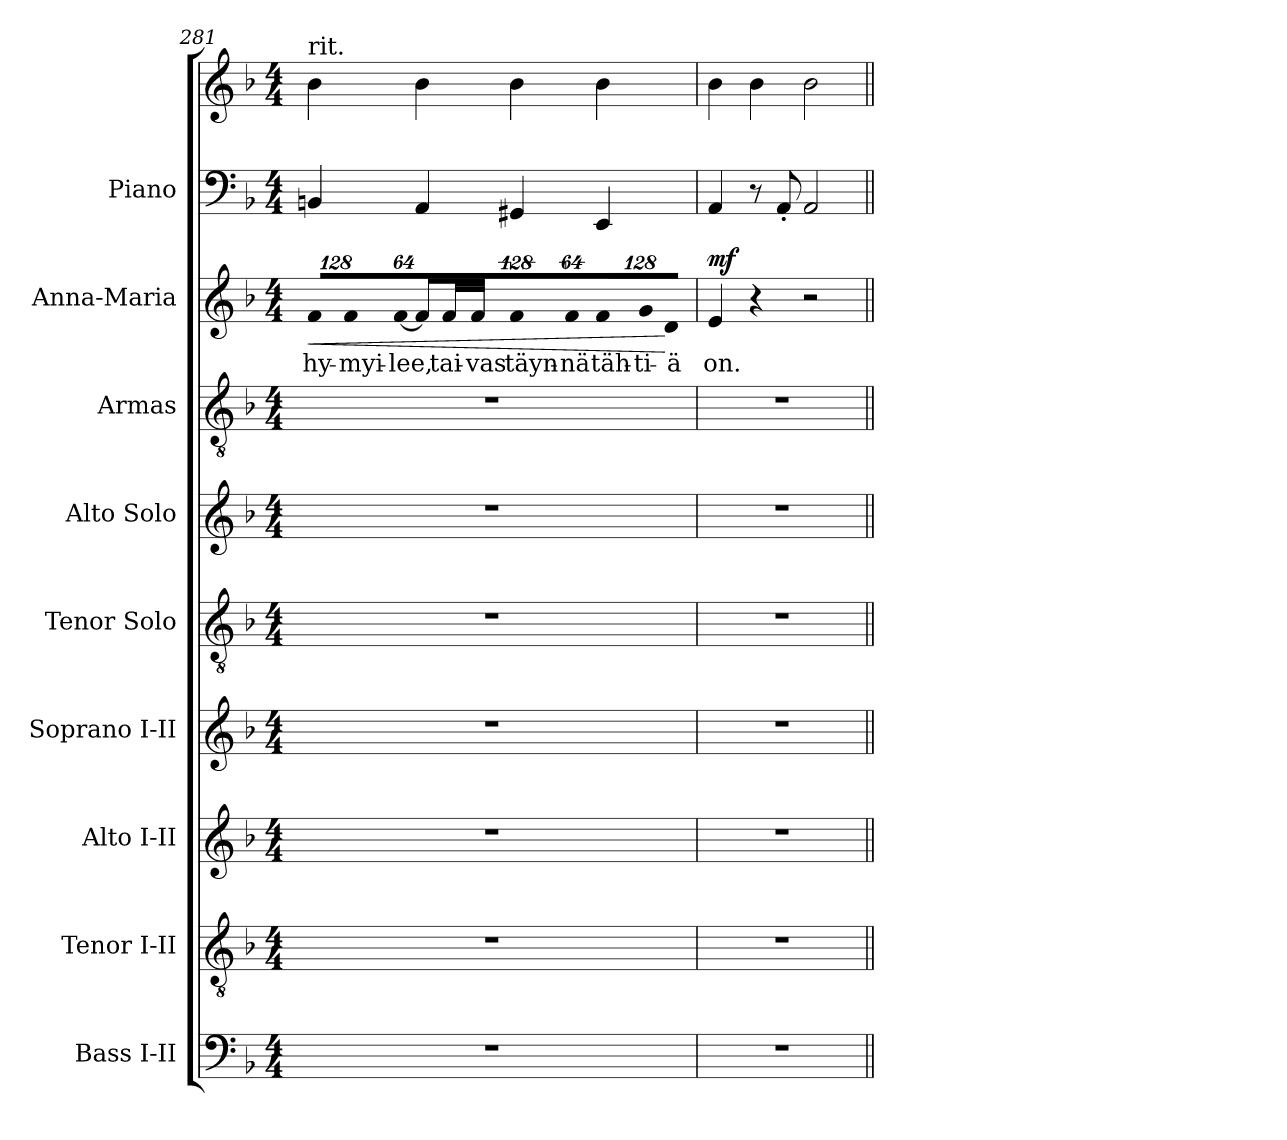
**kern	**kern	**kern	**kern	**kern	**kern	**kern	**kern	**text	**dynam	**kern	**kern
*part9	*part8	*part7	*part6	*part5	*part4	*part3	*part2	*part2	*part2	*part1	*part1
*staff10	*staff9	*staff8	*staff7	*staff6	*staff5	*staff4	*staff3	*staff3	*staff3	*staff2	*staff1
*I"Bass I-II	*I"Tenor I-II	*I"Alto I-II	*I"Soprano I-II	*I"Tenor Solo	*I"Alto Solo	*I"Armas	*I"Anna-Maria	*	*	*I"Piano	*
*I'B.	*I'T.	*I'A.	*I'S.	*I'T. Solo	*I'A. Solo	*I'Armas	*I'A-M	*	*	*I'Pno.	*
*clefF4	*clefGv2	*clefG2	*clefG2	*clefGv2	*clefG2	*clefGv2	*clefG2	*	*	*clefF4	*clefG2
*	*ITrd7c12	*	*	*ITrd7c12	*	*ITrd7c12	*	*	*	*	*
*k[b-]	*k[b-]	*k[b-]	*k[b-]	*k[b-]	*k[b-]	*k[b-]	*k[b-]	*	*	*k[b-]	*k[b-]
*F:	*F:	*F:	*F:	*F:	*F:	*F:	*F:	*	*	*F:	*F:
*M4/4	*M4/4	*M4/4	*M4/4	*M4/4	*M4/4	*M4/4	*M4/4	*	*	*M4/4	*M4/4
*	*	*	*	*	*	*	*Xbrackettup	*	*	*	*
=281	=281	=281	=281	=281	=281	=281	=281	=281	=281	=281	=281
!	!	!	!	!	!	!	!LO:N:vis=8	!	!	!	!
!	!	!	!	!	!	!	!	!	!	!	!LO:TX:t=rit.
!	!	!	!	!	!	!	!	!LO:LY:b:color=#000000	!LO:HP:b	!	!
1r	1r	1r	1r	1r	1r	1r	1024%85fi/L	hy-	<	4BBni/	4b-i
!	!	!	!	!	!	!	!LO:N:vis=8	!	!	!	!
!	!	!	!	!	!	!	!	!LO:LY:b:color=#000000	!	!	!
.	.	.	.	.	.	.	1024%85fi/	-myi-	.	.	.
!	!	!	!	!	!	!	!LO:N:vis=8	!	!	!	!
!	!	!	!	!	!	!	!	!LO:LY:b:color=#000000	!	!	!
.	.	.	.	.	.	.	[<512%43fi/J	-lee,	.	.	.
.	.	.	.	.	.	.	8fi/L]	.	.	4AAi/	4b-i
!	!	!	!	!	!	!	!	!LO:LY:b:color=#000000	!	!	!
.	.	.	.	.	.	.	16fi/L	tai-	.	.	.
!	!	!	!	!	!	!	!	!LO:LY:b:color=#000000	!	!	!
.	.	.	.	.	.	.	16fi/JJ	-vas	.	.	.
*	*	*	*	*	*	*	*brackettup	*	*	*	*
!	!	!	!	!	!	!	!LO:N:vis=4	!	!	!	!
!	!	!	!	!	!	!	!	!LO:LY:b:color=#000000	!	!	!
.	.	.	.	.	.	.	512%85fi/	täyn-	.	4GG#Xi/	4b-i
!	!	!	!	!	!	!	!LO:N:vis=8	!	!	!	!
!	!	!	!	!	!	!	!	!LO:LY:b:color=#000000	!	!	!
.	.	.	.	.	.	.	512%43fi/	-nä	.	.	.
*	*	*	*	*	*	*	*Xbrackettup	*	*	*	*
!	!	!	!	!	!	!	!LO:N:vis=8	!	!	!	!
!	!	!	!	!	!	!	!	!LO:LY:b:color=#000000	!	!	!
.	.	.	.	.	.	.	1024%85fi/L	täh-	.	4EEi/	4b-i
!	!	!	!	!	!	!	!LO:N:vis=8	!	!	!	!
!	!	!	!	!	!	!	!	!LO:LY:b:color=#000000	!	!	!
.	.	.	.	.	.	.	1024%85gi/	-ti-	.	.	.
!	!	!	!	!	!	!	!LO:N:vis=8	!	!	!	!
!	!	!	!	!	!	!	!	!LO:LY:b:color=#000000	!	!	!
.	.	.	.	.	.	.	512%43di/J	-ä	[	.	.
=282	=282	=282	=282	=282	=282	=282	=282	=282	=282	=282	=282
!	!	!	!	!	!	!	!	!LO:LY:b:color=#000000	!	!	!
1r	1r	1r	1r	1r	1r	1r	4ei/	on.	mf	4AAi/	4b-i
.	.	.	.	.	.	.	4r	.	.	8r	4b-i
.	.	.	.	.	.	.	.	.	.	8AA'i/	.
.	.	.	.	.	.	.	2r	.	.	2AAi/	2b-i\
=||	=||	=||	=||	=||	=||	=||	=||	=||	=||	=||	=||
*-	*-	*-	*-	*-	*-	*-	*-	*-	*-	*-	*-
